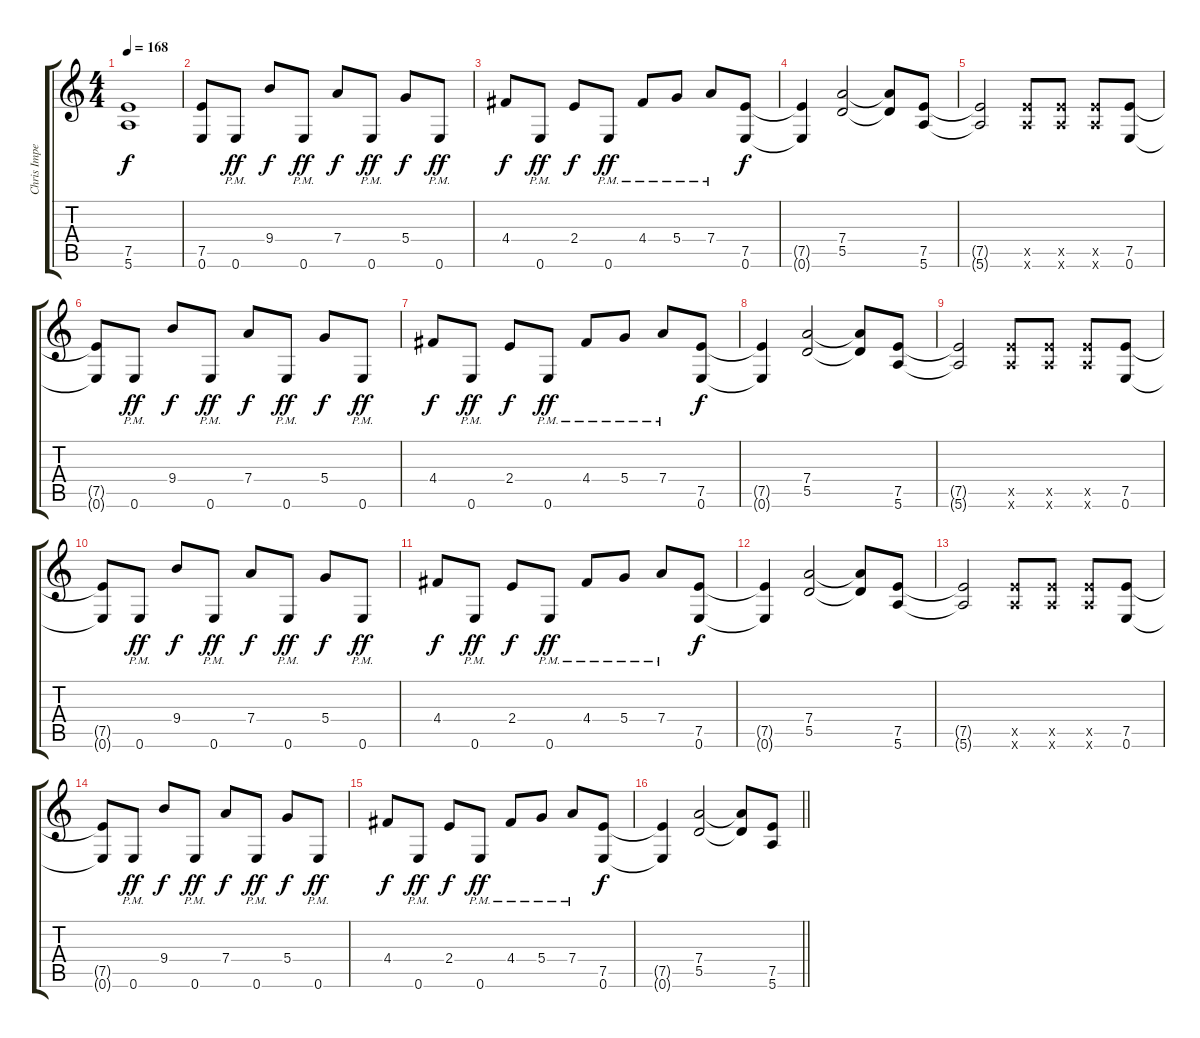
\track ("Chris Impellitteri" "Chris Impe") {instrument overdrivenguitar}
\staff {score tabs}
\tuning (E4 B3 G3 D3 A2 E2) {hide}
\ts (4 4)
\tempo 168
\clef g2
\ks c
(7.5{t} 5.6{t}).1{dy f} |
(7.5 0.6).8 0.6{pm}.8{dy ff} 9.4.8{dy f} 0.6{pm}.8{dy ff} 7.4.8{dy f} 0.6{pm}.8{dy ff} 5.4.8{dy f} 0.6{pm}.8{dy ff} |
4.4.8{dy f} 0.6{pm}.8{dy ff} 2.4.8{dy f} 0.6{pm}.8{dy ff} 4.4{pm}.8 5.4{pm}.8 7.4{pm}.8 (7.5 0.6).8{dy f} |
(7.5{t} 0.6{t}).4 (7.4 5.5).2 (7.4{t} 5.5{t}).8 (7.5 5.6).8 |
(7.5{t} 5.6{t}).2 (7.5{x} 5.6{x}).8 (7.5{x} 5.6{x}).8 (7.5{x} 5.6{x}).8 (7.5 0.6).8 |
(7.5{t} 0.6{t}).8 0.6{pm}.8{dy ff} 9.4.8{dy f} 0.6{pm}.8{dy ff} 7.4.8{dy f} 0.6{pm}.8{dy ff} 5.4.8{dy f} 0.6{pm}.8{dy ff} |
4.4.8{dy f} 0.6{pm}.8{dy ff} 2.4.8{dy f} 0.6{pm}.8{dy ff} 4.4{pm}.8 5.4{pm}.8 7.4{pm}.8 (7.5 0.6).8{dy f} |
(7.5{t} 0.6{t}).4 (7.4 5.5).2 (7.4{t} 5.5{t}).8 (7.5 5.6).8 |
(7.5{t} 5.6{t}).2 (7.5{x} 5.6{x}).8 (7.5{x} 5.6{x}).8 (7.5{x} 5.6{x}).8 (7.5 0.6).8 |
(7.5{t} 0.6{t}).8 0.6{pm}.8{dy ff} 9.4.8{dy f} 0.6{pm}.8{dy ff} 7.4.8{dy f} 0.6{pm}.8{dy ff} 5.4.8{dy f} 0.6{pm}.8{dy ff} |
4.4.8{dy f} 0.6{pm}.8{dy ff} 2.4.8{dy f} 0.6{pm}.8{dy ff} 4.4{pm}.8 5.4{pm}.8 7.4{pm}.8 (7.5 0.6).8{dy f} |
(7.5{t} 0.6{t}).4 (7.4 5.5).2 (7.4{t} 5.5{t}).8 (7.5 5.6).8 |
(7.5{t} 5.6{t}).2 (7.5{x} 5.6{x}).8 (7.5{x} 5.6{x}).8 (7.5{x} 5.6{x}).8 (7.5 0.6).8 |
(7.5{t} 0.6{t}).8 0.6{pm}.8{dy ff} 9.4.8{dy f} 0.6{pm}.8{dy ff} 7.4.8{dy f} 0.6{pm}.8{dy ff} 5.4.8{dy f} 0.6{pm}.8{dy ff} |
4.4.8{dy f} 0.6{pm}.8{dy ff} 2.4.8{dy f} 0.6{pm}.8{dy ff} 4.4{pm}.8 5.4{pm}.8 7.4{pm}.8 (7.5 0.6).8{dy f} |
\barLineRight lightlight
(7.5{t} 0.6{t}).4 (7.4 5.5).2 (7.4{t} 5.5{t}).8 (7.5 5.6).8
